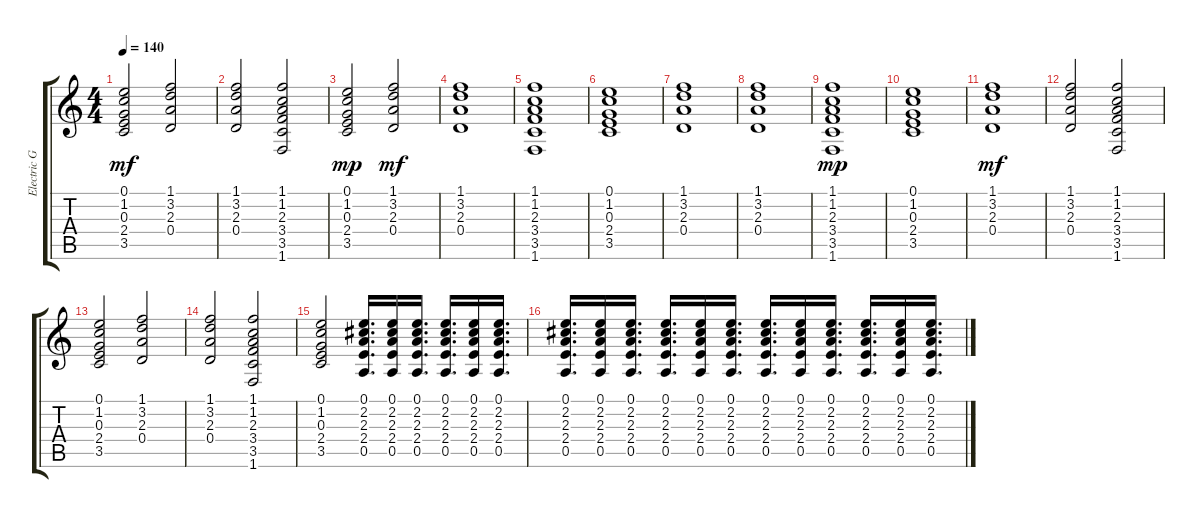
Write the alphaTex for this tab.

\track ("Electric Guitar" "Electric G") {instrument electricguitarclean}
\staff {score tabs}
\tuning (E4 B3 G3 D3 A2 E2) {hide}
\ts (4 4)
\tempo 140
\clef g2
\ks c
(0.1 1.2 0.3 2.4 3.5).2{dy mf} (1.1 3.2 2.3 0.4).2 |
(1.1 3.2 2.3 0.4).2 (1.1 1.2 2.3 3.4 3.5 1.6).2 |
(0.1 1.2 0.3 2.4 3.5).2{dy mp} (1.1 3.2 2.3 0.4).2{dy mf} |
(1.1 3.2 2.3 0.4).1 |
(1.1 1.2 2.3 3.4 3.5 1.6).1 |
(0.1 1.2 0.3 2.4 3.5).1 |
(1.1 3.2 2.3 0.4).1 |
(1.1 3.2 2.3 0.4).1 |
(1.1 1.2 2.3 3.4 3.5 1.6).1{dy mp} |
(0.1 1.2 0.3 2.4 3.5).1 |
(1.1 3.2 2.3 0.4).1{dy mf} |
(1.1 3.2 2.3 0.4).2 (1.1 1.2 2.3 3.4 3.5 1.6).2 |
(0.1 1.2 0.3 2.4 3.5).2 (1.1 3.2 2.3 0.4).2 |
(1.1 3.2 2.3 0.4).2 (1.1 1.2 2.3 3.4 3.5 1.6).2 |
(0.1 1.2 0.3 2.4 3.5).2 (0.1 2.2 2.3 2.4 0.5).16{d} (0.1 2.2 2.3 2.4 0.5).16 (0.1 2.2 2.3 2.4 0.5).16{d} (0.1 2.2 2.3 2.4 0.5).16{d} (0.1 2.2 2.3 2.4 0.5).16 (0.1 2.2 2.3 2.4 0.5).16{d} |
(0.1 2.2 2.3 2.4 0.5).16{d} (0.1 2.2 2.3 2.4 0.5).16 (0.1 2.2 2.3 2.4 0.5).16{d} (0.1 2.2 2.3 2.4 0.5).16{d} (0.1 2.2 2.3 2.4 0.5).16 (0.1 2.2 2.3 2.4 0.5).16{d} (0.1 2.2 2.3 2.4 0.5).16{d} (0.1 2.2 2.3 2.4 0.5).16 (0.1 2.2 2.3 2.4 0.5).16{d} (0.1 2.2 2.3 2.4 0.5).16{d} (0.1 2.2 2.3 2.4 0.5).16 (0.1 2.2 2.3 2.4 0.5).16{d}
